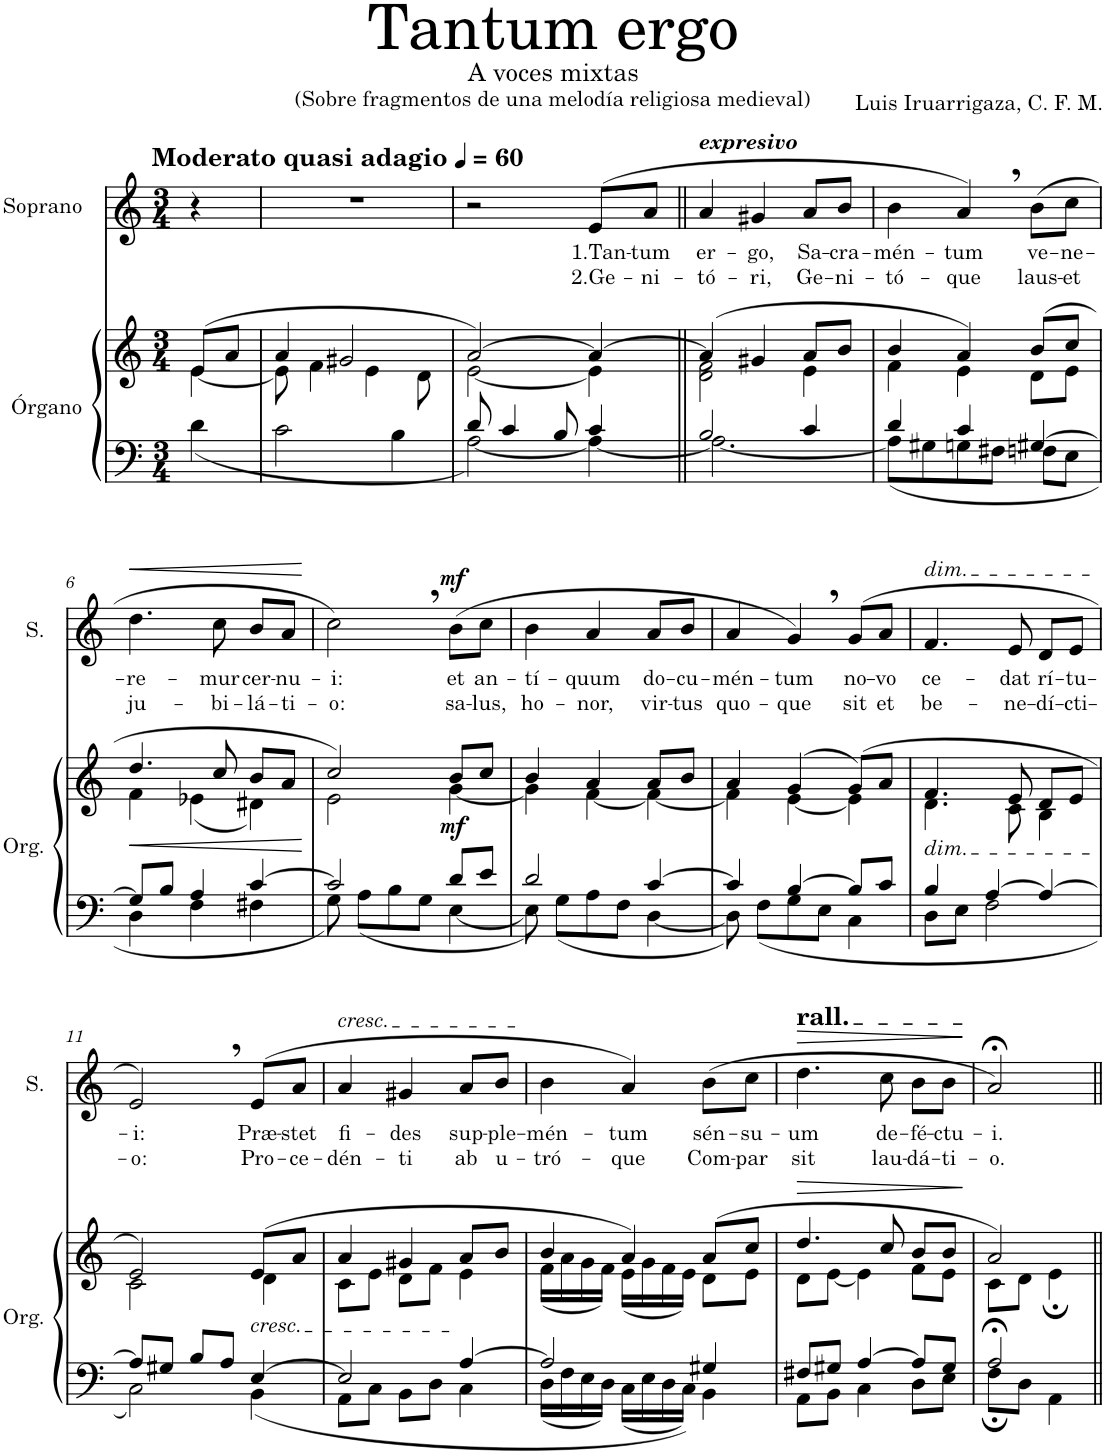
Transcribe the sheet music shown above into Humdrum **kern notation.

**kern	**kern	**dynam	**kern	**text	**text	**dynam
*part2	*part2	*part2	*part1	*part1	*part1	*part1
*staff3	*staff2	*staff2/3	*staff1	*staff1	*staff1	*staff1
*I"Órgano	*	*	*I"Soprano	*	*	*
*	*	*	*I'S.	*	*	*
*clefF4	*clefG2	*	*clefG2	*	*	*
*k[]	*k[]	*	*k[]	*	*	*
*M3/4	*M3/4	*	*M3/4	*	*	*
*MM60	*MM60	*	*MM60	*	*	*
=1	=1	=1	=1	=1	=1	=1
*	*^	*	*	*	*	*
!	!	!	!	!LO:TX:a:B:t=Moderato quasi adagio	!	!	!
4d\	(8e/L	[4e\	.	4r	.	.	.
.	8a/J	.	.	.	.	.	.
=2	=2	=2	=2	=2	=2	=2	=2
2c\	4a/	8e\]	.	2.r	.	.	.
.	.	4f\	.	.	.	.	.
.	2g#X/	.	.	.	.	.	.
.	.	4e\	.	.	.	.	.
4B\	.	.	.	.	.	.	.
.	.	8d\	.	.	.	.	.
=3	=3	=3	=3	=3	=3	=3	=3
*^	*	*	*	*	*	*	*
8d/	[2A\	[2a/)	[2e\	.	2r	.	.	.
4c/	.	.	.	.	.	.	.	.
8B/	.	.	.	.	.	.	.	.
!	!	!	!	!	!	!LO:LY:b	!LO:LY:b	!
4c/	4A\_	4a/_	4e\]	.	(8e/L	1.Tan-	2.Ge-	.
!	!	!	!	!	!	!LO:LY:b	!LO:LY:b	!
.	.	.	.	.	8a/J	-tum	-ni-	.
=4||	=4||	=4||	=4||	=4||	=4||	=4||	=4||	=4||
!	!	!	!	!	!LO:TX:a:Bi:t=expresivo	!	!	!
!	!	!	!	!	!	!LO:LY:b	!LO:LY:b	!
2B/	2.A\_	(4a/]	2d\ 2f\	.	4a/	er-	-tó-	.
!	!	!	!	!	!	!LO:LY:b	!LO:LY:b	!
.	.	4g#X/	.	.	4g#X/	-go,	-ri,	.
!	!	!	!	!	!	!LO:LY:b	!LO:LY:b	!
4c/	.	8a/L	4e\	.	8a/L	Sa-	Ge-	.
!	!	!	!	!	!	!LO:LY:b	!LO:LY:b	!
.	.	8b/J	.	.	8b/J	-cra-	-ni-	.
=5	=5	=5	=5	=5	=5	=5	=5	=5
!	!	!	!	!	!	!LO:LY:b	!LO:LY:b	!
4d/	8A\L]	4b/	4f\	.	4b\	-mén-	-tó-	.
.	8G#X\	.	.	.	.	.	.	.
!	!	!	!	!	!	!LO:LY:b	!LO:LY:b	!
4c/	8Gn\	4a/)	4e\	.	4a,/)	-tum	-que	.
.	8F#X\J	.	.	.	.	.	.	.
!	!	!	!	!	!	!LO:LY:b	!LO:LY:b	!
[4G#X/	8Fn\L	(8b/L	8d\L	.	(8b\L	ve-	laus-	.
!	!	!	!	!	!	!LO:LY:b	!LO:LY:b	!
.	8E\J	8cc/J	8e\J	.	8cc\J	-ne-	-et	.
!!LO:LB:g=z
=6	=6	=6	=6	=6	=6	=6	=6	=6
!	!	!	!	!LO:HP:b	!	!LO:LY:b	!LO:LY:b	!LO:HP:b
8G#/L]	4D\	4.dd/	4f\	<	4.dd\	-re-	ju-	<
8B/J	.	.	.	.	.	.	.	.
4A/	4F\	.	(4e-X\	.	.	.	.	.
!	!	!	!	!	!	!LO:LY:b	!LO:LY:b	!
.	.	8cc/	.	.	8cc\	-mur	-bi-	.
!	!	!	!	!	!	!LO:LY:b	!LO:LY:b	!
[4c/	4F#X\	8b/L	4d#X\)	.	8b/L	cer-	-lá-	.
!	!	!	!	!	!	!LO:LY:b	!LO:LY:b	!
.	.	8a/J	.	.	8a/J	-nu-	-ti-	.
*v	*v	*	*	*	*	*	*	*
*	*v	*v	*	*	*	*	*
.	.	[	.	.	.	[
=7	=7	=7	=7	=7	=7	=7
*^	*^	*	*	*	*	*
!	!	!	!	!	!	!LO:LY:b	!LO:LY:b	!
2c/]	8G\	2cc/)	2e\	.	2cc,\)	-i:	-o:	.
.	8A\L	.	.	.	.	.	.	.
.	8B\	.	.	.	.	.	.	.
.	8G\J	.	.	.	.	.	.	.
!	!	!	!	!LO:DY:b	!	!LO:LY:b	!LO:LY:b	!LO:DY:a
8d/L	[4E\	8b/L	[4g\	mf	(8b\L	et	sa-	mf
!	!	!	!	!	!	!LO:LY:b	!LO:LY:b	!
8e/J	.	8cc/J	.	.	8cc\J	an-	-lus,	.
=8	=8	=8	=8	=8	=8	=8	=8	=8
!	!	!	!	!	!	!LO:LY:b	!LO:LY:b	!
2d/	8E\]	4b/	4g\]	.	4b\	-tí-	ho-	.
.	8G\L	.	.	.	.	.	.	.
!	!	!	!	!	!	!LO:LY:b	!LO:LY:b	!
.	8A\	4a/	[4f\	.	4a/	-quum	-nor,	.
.	8F\J	.	.	.	.	.	.	.
!	!	!	!	!	!	!LO:LY:b	!LO:LY:b	!
[4c/	[4D\	8a/L	4f\_	.	8a/L	do-	vir-	.
!	!	!	!	!	!	!LO:LY:b	!LO:LY:b	!
.	.	8b/J	.	.	8b/J	-cu-	-tus	.
=9	=9	=9	=9	=9	=9	=9	=9	=9
!	!	!	!	!	!	!LO:LY:b	!LO:LY:b	!
4c/]	8D\]	4a/	4f\]	.	4a/	-mén-	quo-	.
.	8F\L	.	.	.	.	.	.	.
!	!	!	!	!	!	!LO:LY:b	!LO:LY:b	!
[4B/	8G\	(4g/	[4e\	.	4g,/)	-tum	-que	.
.	8E\J	.	.	.	.	.	.	.
!	!	!	!	!	!	!LO:LY:b	!LO:LY:b	!
8B/L]	4C\	(8g/L)	4e\]	.	(>8g/L	no-	sit	.
!	!	!	!	!	!	!LO:LY:b	!LO:LY:b	!
8c/J	.	8a/J	.	.	8a/J	-vo	et	.
=10	=10	=10	=10	=10	=10	=10	=10	=10
!	!	!	!	!	!LO:TX:a:i:t=dim.	!	!	!
!	!	!LO:TX:b:i:t=dim.	!	!	!	!	!	!
!	!	!	!	!	!	!LO:LY:b	!LO:LY:b	!
4B/	8D\L	4.f/	4.d\	.	4.f/	ce-	be-	.
.	8E\J	.	.	.	.	.	.	.
[4A/	2F\	.	.	.	.	.	.	.
!	!	!	!	!	!	!LO:LY:b	!LO:LY:b	!
.	.	8e/	8c\	.	8e/	-dat	-ne-	.
!	!	!	!	!	!	!LO:LY:b	!LO:LY:b	!
4A/_	.	8d/L	4B\	.	8d/L	rí-	-dí-	.
!	!	!	!	!	!	!LO:LY:b	!LO:LY:b	!
.	.	8e/J	.	.	8e/J	-tu-	-cti-	.
!!LO:LB:g=z
=11	=11	=11	=11	=11	=11	=11	=11	=11
!	!	!	!	!	!	!LO:LY:b	!LO:LY:b	!
8A/L]	2C\	2e/)	2c\	.	2e,/)	-i:	-o:	.
8G#X/J	.	.	.	.	.	.	.	.
8B/L	.	.	.	.	.	.	.	.
8A/J	.	.	.	.	.	.	.	.
!	!	!LO:TX:b:i:t=cresc.	!	!	!	!	!	!
!	!	!	!	!	!	!LO:LY:b	!LO:LY:b	!
[4E/	4BB\	(8e/L	4d\	.	(8e/L	Præ-	Pro-	.
!	!	!	!	!	!	!LO:LY:b	!LO:LY:b	!
.	.	8a/J	.	.	8a/J	-stet	-ce-	.
=12	=12	=12	=12	=12	=12	=12	=12	=12
!	!	!	!	!	!LO:TX:a:i:t=cresc.	!	!	!
!	!	!	!	!	!	!LO:LY:b	!LO:LY:b	!
2E/]	8AA\L	4a/	8c\L	.	4a/	fi-	-dén-	.
.	8C\J	.	8e\J	.	.	.	.	.
!	!	!	!	!	!	!LO:LY:b	!LO:LY:b	!
.	8BB\L	4g#X/	8d\L	.	4g#X/	-des	-ti	.
.	8D\J	.	8f\J	.	.	.	.	.
!	!	!	!	!	!	!LO:LY:b	!LO:LY:b	!
[4A/	4C\	8a/L	4e\	.	8a/L	sup-	ab	.
!	!	!	!	!	!	!LO:LY:b	!LO:LY:b	!
.	.	8b/J	.	.	8b/J	-ple-	u-	.
=13	=13	=13	=13	=13	=13	=13	=13	=13
!	!	!	!	!	!	!LO:LY:b	!LO:LY:b	!
2A/]	16D\LL	4b/	(16f\LL	.	4b\	-mén-	-tró-	.
.	16F\	.	16a\	.	.	.	.	.
.	16E\	.	16g\	.	.	.	.	.
.	16D\JJ	.	16f\JJ)	.	.	.	.	.
!	!	!	!	!	!	!LO:LY:b	!LO:LY:b	!
.	16C\LL	4a/)	(16e\LL	.	4a/)	-tum	-que	.
.	16E\	.	16g\	.	.	.	.	.
.	16D\	.	16f\	.	.	.	.	.
.	16C\JJ	.	16e\JJ)	.	.	.	.	.
!	!	!	!	!	!	!LO:LY:b	!LO:LY:b	!
4G#X/	4BB\	(8a/L	8d\L	.	(8b\L	sén-	Com-	.
!	!	!	!	!	!	!LO:LY:b	!LO:LY:b	!
.	.	8cc/J	8e\J	.	8cc\J	-su-	-par	.
=14	=14	=14	=14	=14	=14	=14	=14	=14
!	!	!	!	!	!LO:TX:a:t=rall.	!	!	!
!	!	!	!	!LO:HP:b	!	!LO:LY:b	!LO:LY:b	!LO:HP:b
8F#X/L	8AA\L	4.dd/	8d\L	>	4.dd\	-um	sit	>
8G#X/J	8BB\J	.	[8e\J	.	.	.	.	.
[4A/	4C\	.	4e\]	.	.	.	.	.
!	!	!	!	!	!	!LO:LY:b	!LO:LY:b	!
.	.	8cc/	.	.	8cc\	de-	lau-	.
!	!	!	!	!	!	!LO:LY:b	!LO:LY:b	!
8A/L]	8D\L	8b/L	8f\L	.	8b\L	-fé-	-dá-	.
!	!	!	!	!	!	!LO:LY:b	!LO:LY:b	!
8G#/J	8E\J	8b/J	8e\J	.	8b\J	-ctu-	-ti-	.
*v	*v	*	*	*	*	*	*	*
*	*v	*v	*	*	*	*	*
.	.	]	.	.	.	]
=15	=15	=15	=15	=15	=15	=15
*^	*^	*	*	*	*	*
!	!	!	!	!	!	!LO:LY:b	!LO:LY:b	!
2A;</	8F;\L	2a/)	8c\L	.	2a;</)	-i.	-o.	.
.	8D\J	.	8d\J	.	.	.	.	.
.	4AA\	.	4e;\	.	.	.	.	.
*v	*v	*	*	*	*	*	*	*
*	*v	*v	*	*	*	*	*
=||	=||	=||	=||	=||	=||	=||
*-	*-	*-	*-	*-	*-	*-
